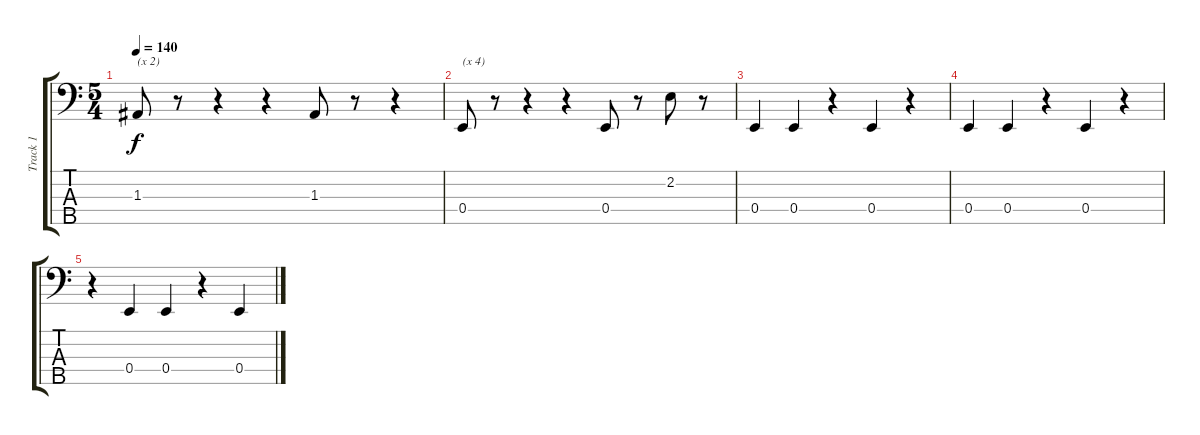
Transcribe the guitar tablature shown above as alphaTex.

\track ("Track 1" "Track 1") {instrument acousticguitarsteel}
\staff {score tabs}
\tuning (G2 D2 A1 E1 B0) {hide}
\ts (5 4)
\tempo 140
\clef f4
\ks c
1.3.8{txt "(x 2)" dy f} r.8 r.4 r.4 1.3.8 r.8 r.4 |
0.4.8{txt "(x 4)"} r.8 r.4 r.4 0.4.8 r.8 2.2.8 r.8 |
0.4.4 0.4.4 r.4 0.4.4 r.4 |
0.4.4 0.4.4 r.4 0.4.4 r.4 |
r.4 0.4.4 0.4.4 r.4 0.4.4
